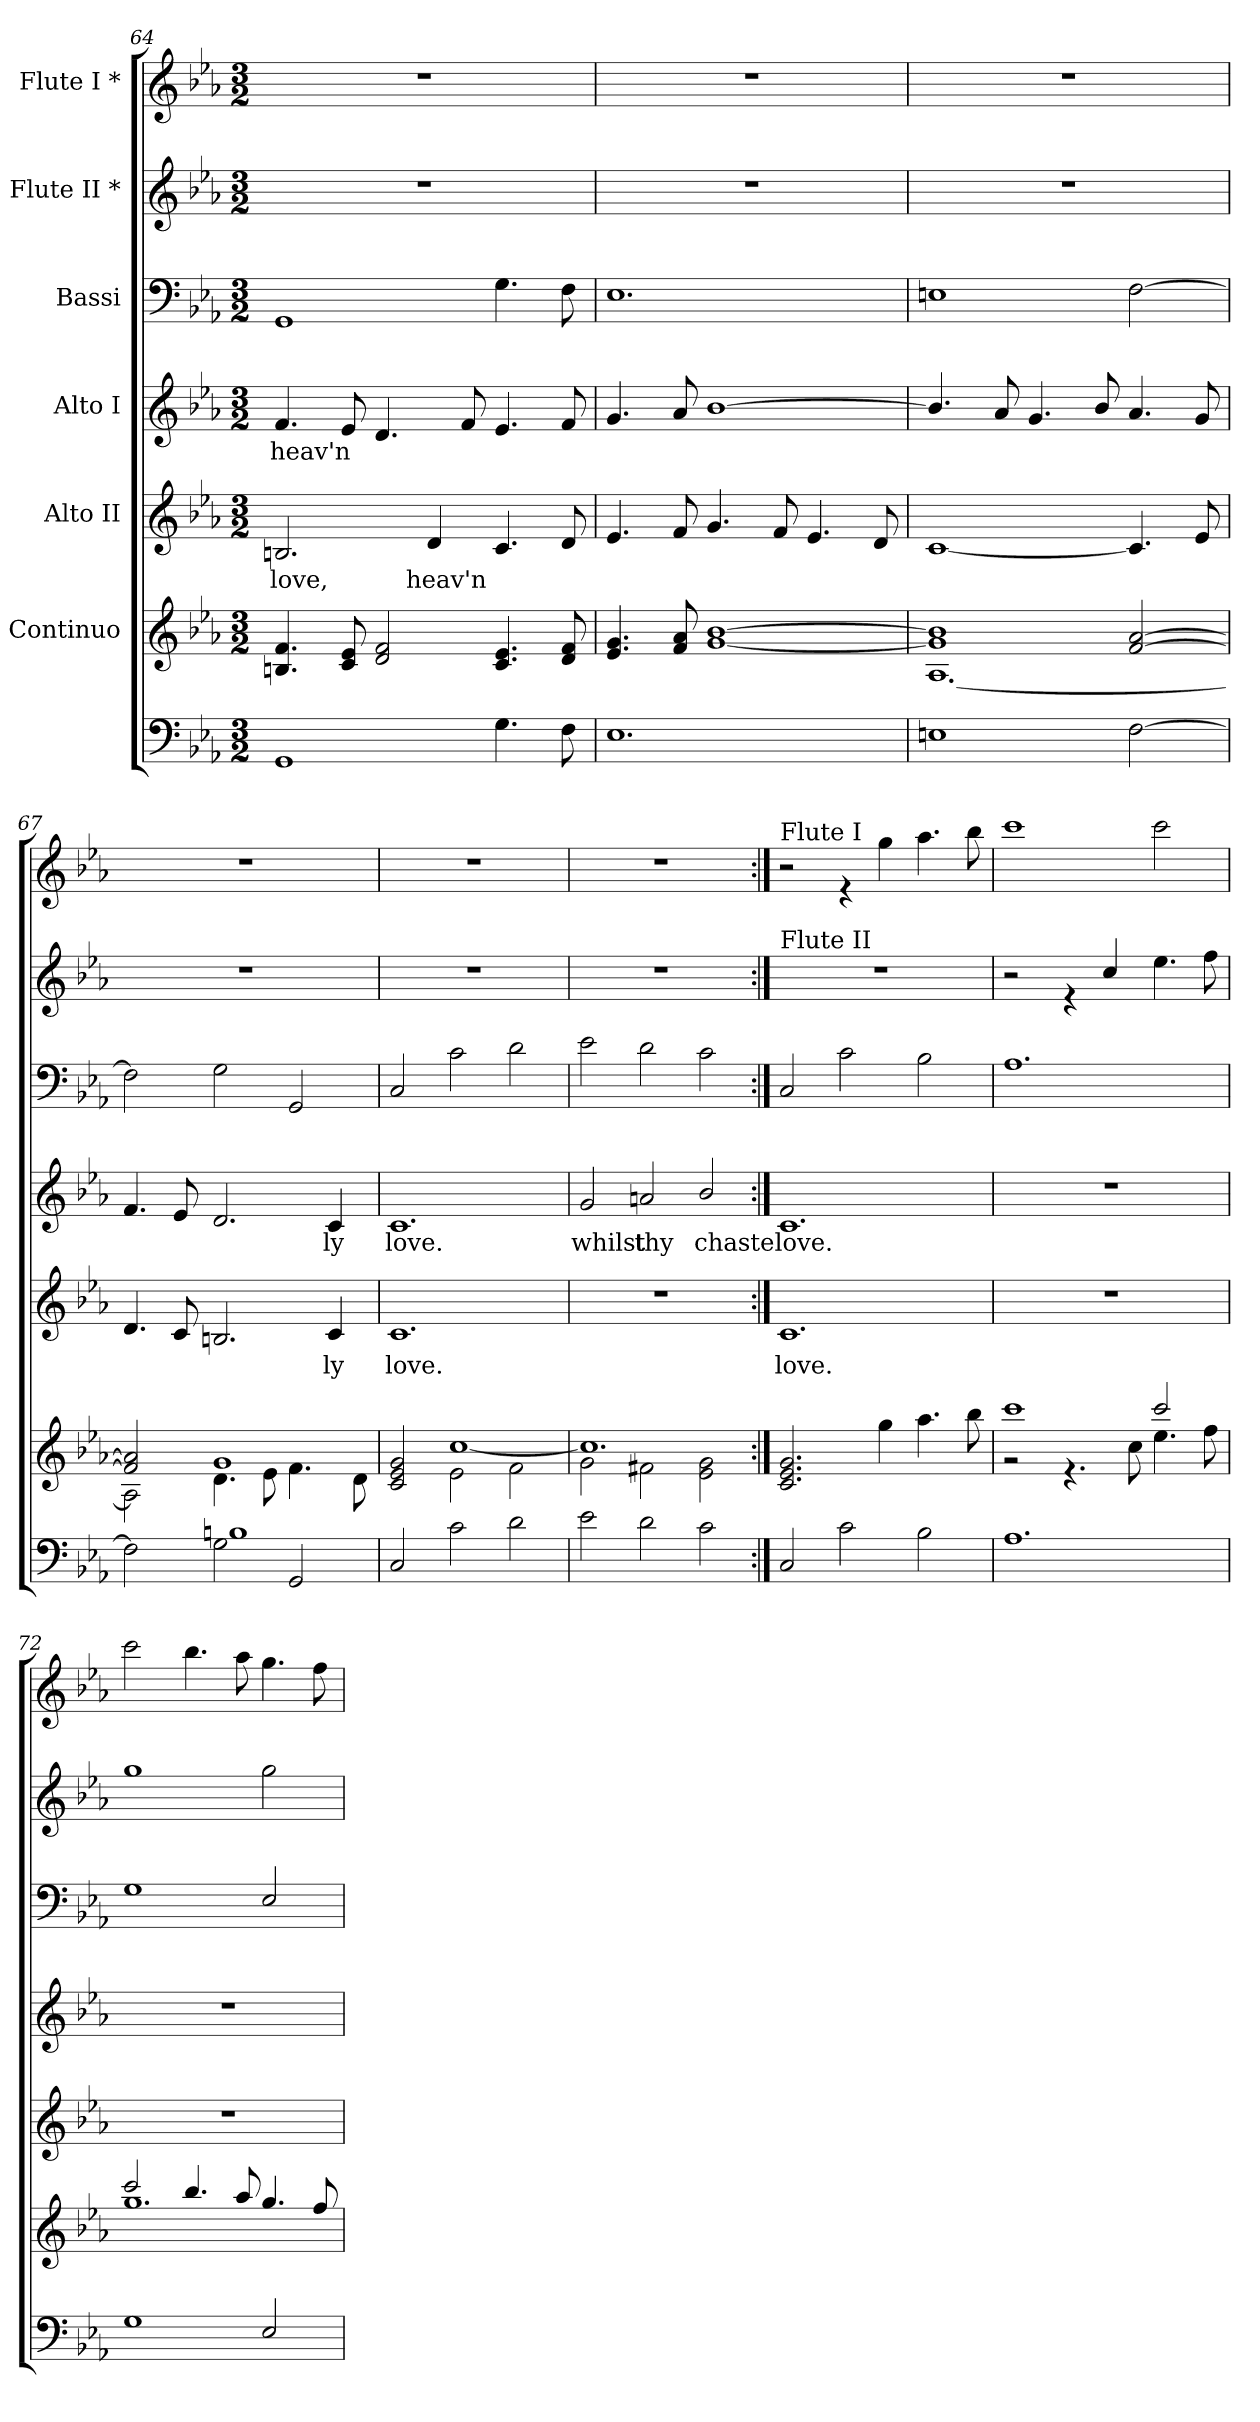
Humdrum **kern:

**kern	**kern	**kern	**text	**kern	**text	**kern	**kern	**kern
*part7	*part6	*part5	*part5	*part4	*part4	*part3	*part2	*part1
*staff7	*staff6	*staff5	*staff5	*staff4	*staff4	*staff3	*staff2	*staff1
*	*I"Continuo	*I"Alto II	*	*I"Alto I	*	*I"Bassi	*I"Flute II *	*I"Flute I *
*clefF4	*clefG2	*clefG2	*	*clefG2	*	*clefF4	*clefG2	*clefG2
*k[b-e-a-]	*k[b-e-a-]	*k[b-e-a-]	*	*k[b-e-a-]	*	*k[b-e-a-]	*k[b-e-a-]	*k[b-e-a-]
*E-:	*E-:	*E-:	*	*E-:	*	*E-:	*E-:	*E-:
*M3/2	*M3/2	*M3/2	*	*M3/2	*	*M3/2	*M3/2	*M3/2
=64	=64	=64	=64	=64	=64	=64	=64	=64
!	!	!	!LO:LY:b	!	!LO:LY:b	!	!LO:N:vis=1	!LO:N:vis=1
1GG	4.Bn/ 4.f/	2.Bn/	love,	4.f/	heav'n	1GG	1.r	1.r
.	8c/ 8e-/	.	.	8e-/	.	.	.	.
.	2d/ 2f/	.	.	4.d/	.	.	.	.
!	!	!	!LO:LY:b	!	!	!	!	!
.	.	4d/	heav'n	.	.	.	.	.
.	.	.	.	8f/	.	.	.	.
4.G\	4.c/ 4.e-/	4.c/	.	4.e-/	.	4.G\	.	.
8F\	8d/ 8f/	8d/	.	8f/	.	8F\	.	.
=65	=65	=65	=65	=65	=65	=65	=65	=65
!	!	!	!	!	!	!	!LO:N:vis=1	!LO:N:vis=1
1.E-	4.e-/ 4.g/	4.e-/	.	4.g/	.	1.E-	1.r	1.r
.	8f/ 8a-/	8f/	.	8a-/	.	.	.	.
.	[<1g [<1b-	4.g/	.	[<1b-	.	.	.	.
.	.	8f/	.	.	.	.	.	.
.	.	4.e-/	.	.	.	.	.	.
.	.	8d/	.	.	.	.	.	.
!!LO:LB:g=z
=66	=66	=66	=66	=66	=66	=66	=66	=66
*	*^	*	*	*	*	*	*	*
!	!	!	!	!	!	!	!	!LO:N:vis=1	!LO:N:vis=1
1En	1g] 1b-]	[>1.A-	[<1c	.	4.b-/]	.	1En	1.r	1.r
.	.	.	.	.	8a-/	.	.	.	.
.	.	.	.	.	4.g/	.	.	.	.
.	.	.	.	.	8b-/	.	.	.	.
[>2F\	[<2f/ [<2a-/	.	4.c/]	.	4.a-/	.	[>2F\	.	.
.	.	.	8e-/	.	8g/	.	.	.	.
=67	=67	=67	=67	=67	=67	=67	=67	=67	=67
*^	*	*	*	*	*	*	*	*	*
!	!	!	!	!	!	!	!	!	!LO:N:vis=1	!LO:N:vis=1
2F\]	2ryy	2f/] 2a-/]	2A-\]	4.d/	.	4.f/	.	2F\]	1.r	1.r
.	.	.	.	8c/	.	8e-/	.	.	.	.
2G\	1Bn	4.d\	1g	2.Bn/	.	2.d/	.	2G\	.	.
.	.	8e-\	.	.	.	.	.	.	.	.
2GG/	.	4.f\	.	.	.	.	.	2GG/	.	.
!	!	!	!	!	!LO:LY:b	!	!LO:LY:b	!	!	!
.	.	.	.	4c/	ly	4c/	ly	.	.	.
.	.	8d\	.	.	.	.	.	.	.	.
*v	*v	*	*	*	*	*	*	*	*	*
=68	=68	=68	=68	=68	=68	=68	=68	=68	=68
!	!	!	!	!LO:LY:b	!	!LO:LY:b	!	!LO:N:vis=1	!LO:N:vis=1
2C/	2c/ 2e-/ 2g/	2ryy	1.c	love.	1.c	love.	2C/	1.r	1.r
2c\	2e-\	[<1cc	.	.	.	.	2c\	.	.
2d\	2f\	.	.	.	.	.	2d\	.	.
=69	=69	=69	=69	=69	=69	=69	=69	=69	=69
!	!	!	!LO:N:vis=1	!	!	!LO:LY:b	!	!LO:N:vis=1	!LO:N:vis=1
2e-\	2g\	1.cc]	1.r	.	2g/	whilst	2e-\	1.r	1.r
!	!	!	!	!	!	!LO:LY:b	!	!	!
2d\	2f#X\	.	.	.	2an/	thy	2d\	.	.
!	!	!	!	!	!	!LO:LY:b	!	!	!
2c\	2e-\ 2g\	.	.	.	2b-/	chaste	2c\	.	.
*	*v	*v	*	*	*	*	*	*	*
!!LO:PB:g=z
=70:|!	=70:|!	=70:|!	=70:|!	=70:|!	=70:|!	=70:|!	=70:|!	=70:|!
!	!	!	!	!	!	!	!	!LO:TX:a:t=Flute I
!	!	!	!	!	!	!	!LO:TX:a:t=Flute II	!
!	!	!	!LO:LY:b	!	!LO:LY:b	!	!LO:N:vis=1	!
2C/	2.c/ 2.e-/ 2.g/	1.c	love.	1.c	love.	2C/	1.r	2r
2c\	.	.	.	.	.	2c\	.	4re
.	4gg\	.	.	.	.	.	.	4gg\
2B-\	4.aa-\	.	.	.	.	2B-\	.	4.aa-\
.	8bb-\	.	.	.	.	.	.	8bb-\
=71	=71	=71	=71	=71	=71	=71	=71	=71
*	*^	*	*	*	*	*	*	*
!	!	!	!LO:N:vis=1	!	!LO:N:vis=1	!	!	!	!
1.A-	1ccc	2r	1.r	.	1.r	.	1.A-	2r	1ccc
.	.	4.re	.	.	.	.	.	4re	.
.	.	.	.	.	.	.	.	4cc/	.
.	.	8cc\	.	.	.	.	.	.	.
.	2ccc/	4.ee-\	.	.	.	.	.	4.ee-\	2ccc\
.	.	8ff\	.	.	.	.	.	8ff\	.
=72	=72	=72	=72	=72	=72	=72	=72	=72	=72
!	!	!	!LO:N:vis=1	!	!LO:N:vis=1	!	!	!	!
1G	2ccc/	1.gg	1.r	.	1.r	.	1G	1gg	2ccc\
.	4.bb-/	.	.	.	.	.	.	.	4.bb-\
.	8aa-/	.	.	.	.	.	.	.	8aa-\
2E-/	4.gg/	.	.	.	.	.	2E-/	2gg\	4.gg\
.	8ff/	.	.	.	.	.	.	.	8ff\
*	*v	*v	*	*	*	*	*	*	*
=	=	=	=	=	=	=	=	=
*-	*-	*-	*-	*-	*-	*-	*-	*-
